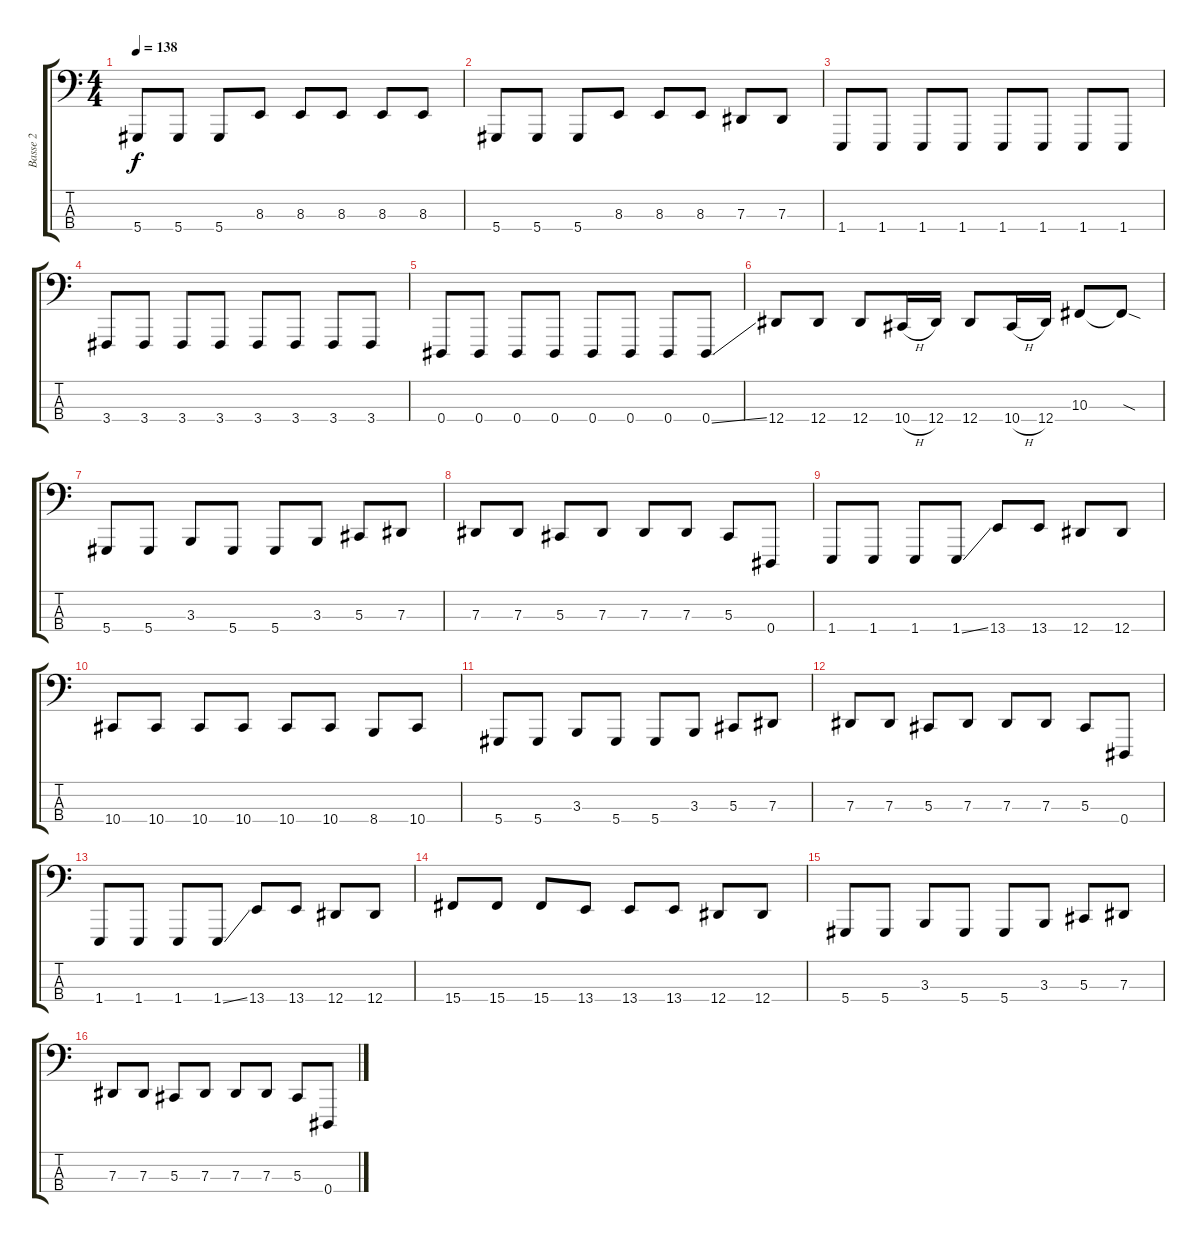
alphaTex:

\track ("Basse 2" "Basse 2") {instrument lead2sawtooth}
\staff {score tabs}
\tuning (Gb2 Db2 Ab1 Eb1) {hide}
\ts (4 4)
\tempo 138
\clef f4
\ks c
5.4.8{dy f} 5.4.8 5.4.8 8.3.8 8.3.8 8.3.8 8.3.8 8.3.8 |
5.4.8 5.4.8 5.4.8 8.3.8 8.3.8 8.3.8 7.3.8 7.3.8 |
1.4.8 1.4.8 1.4.8 1.4.8 1.4.8 1.4.8 1.4.8 1.4.8 |
3.4.8 3.4.8 3.4.8 3.4.8 3.4.8 3.4.8 3.4.8 3.4.8 |
0.4.8 0.4.8 0.4.8 0.4.8 0.4.8 0.4.8 0.4.8 0.4{ss}.8 |
12.4.8 12.4.8 12.4.8 10.4{h}.16 12.4.16 12.4.8 10.4{h}.16 12.4.16 10.3.8 10.3{sod t}.8 |
5.4.8 5.4.8 3.3.8 5.4.8 5.4.8 3.3.8 5.3.8 7.3.8 |
7.3.8 7.3.8 5.3.8 7.3.8 7.3.8 7.3.8 5.3.8 0.4.8 |
1.4.8 1.4.8 1.4.8 1.4{ss}.8 13.4.8 13.4.8 12.4.8 12.4.8 |
10.4.8 10.4.8 10.4.8 10.4.8 10.4.8 10.4.8 8.4.8 10.4.8 |
5.4.8 5.4.8 3.3.8 5.4.8 5.4.8 3.3.8 5.3.8 7.3.8 |
7.3.8 7.3.8 5.3.8 7.3.8 7.3.8 7.3.8 5.3.8 0.4.8 |
1.4.8 1.4.8 1.4.8 1.4{ss}.8 13.4.8 13.4.8 12.4.8 12.4.8 |
15.4.8 15.4.8 15.4.8 13.4.8 13.4.8 13.4.8 12.4.8 12.4.8 |
5.4.8 5.4.8 3.3.8 5.4.8 5.4.8 3.3.8 5.3.8 7.3.8 |
7.3.8 7.3.8 5.3.8 7.3.8 7.3.8 7.3.8 5.3.8 0.4.8
